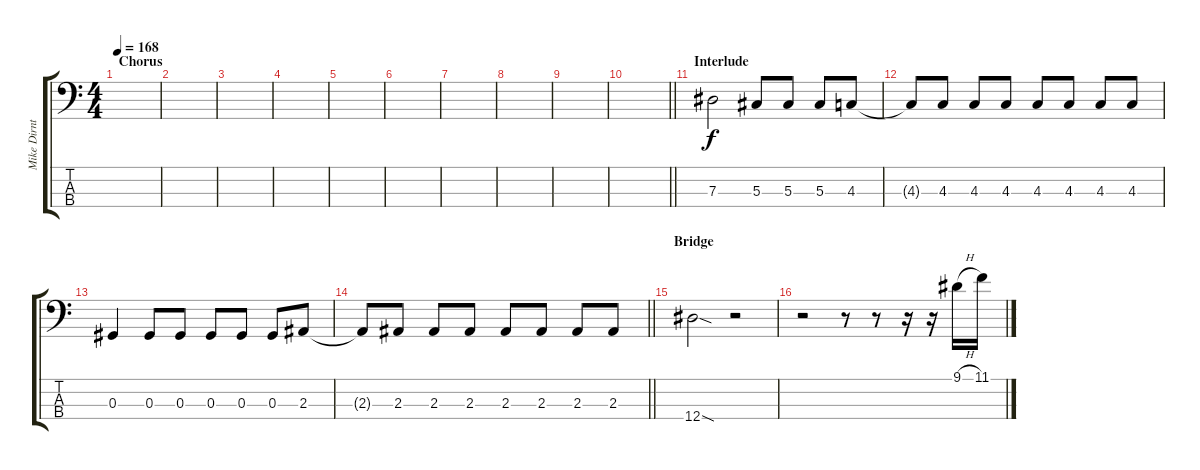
\track ("Mike Dirnt - Bass" "Mike Dirnt") {instrument electricbasspick}
\staff {score tabs}
\tuning (Gb2 Db2 Ab1 Eb1) {hide}
\ts (4 4)
\section ("" "Chorus")
\tempo 168
\clef f4
\ks c
|
|
|
|
|
|
|
|
|
\barLineRight lightlight
|
\section ("" "Interlude")
7.3.2 5.3.8 5.3.8 5.3.8 4.3.8 |
4.3{t}.8 4.3.8 4.3.8 4.3.8 4.3.8 4.3.8 4.3.8 4.3.8 |
0.3.4 0.3.8 0.3.8 0.3.8 0.3.8 0.3.8 2.3.8 |
\barLineRight lightlight
2.3{t}.8 2.3.8 2.3.8 2.3.8 2.3.8 2.3.8 2.3.8 2.3.8 |
\section ("" "Bridge")
12.4{sod}.2 r.2 |
r.2 r.8 r.8 r.16 r.16 9.1{h}.16 11.1{h}.16
